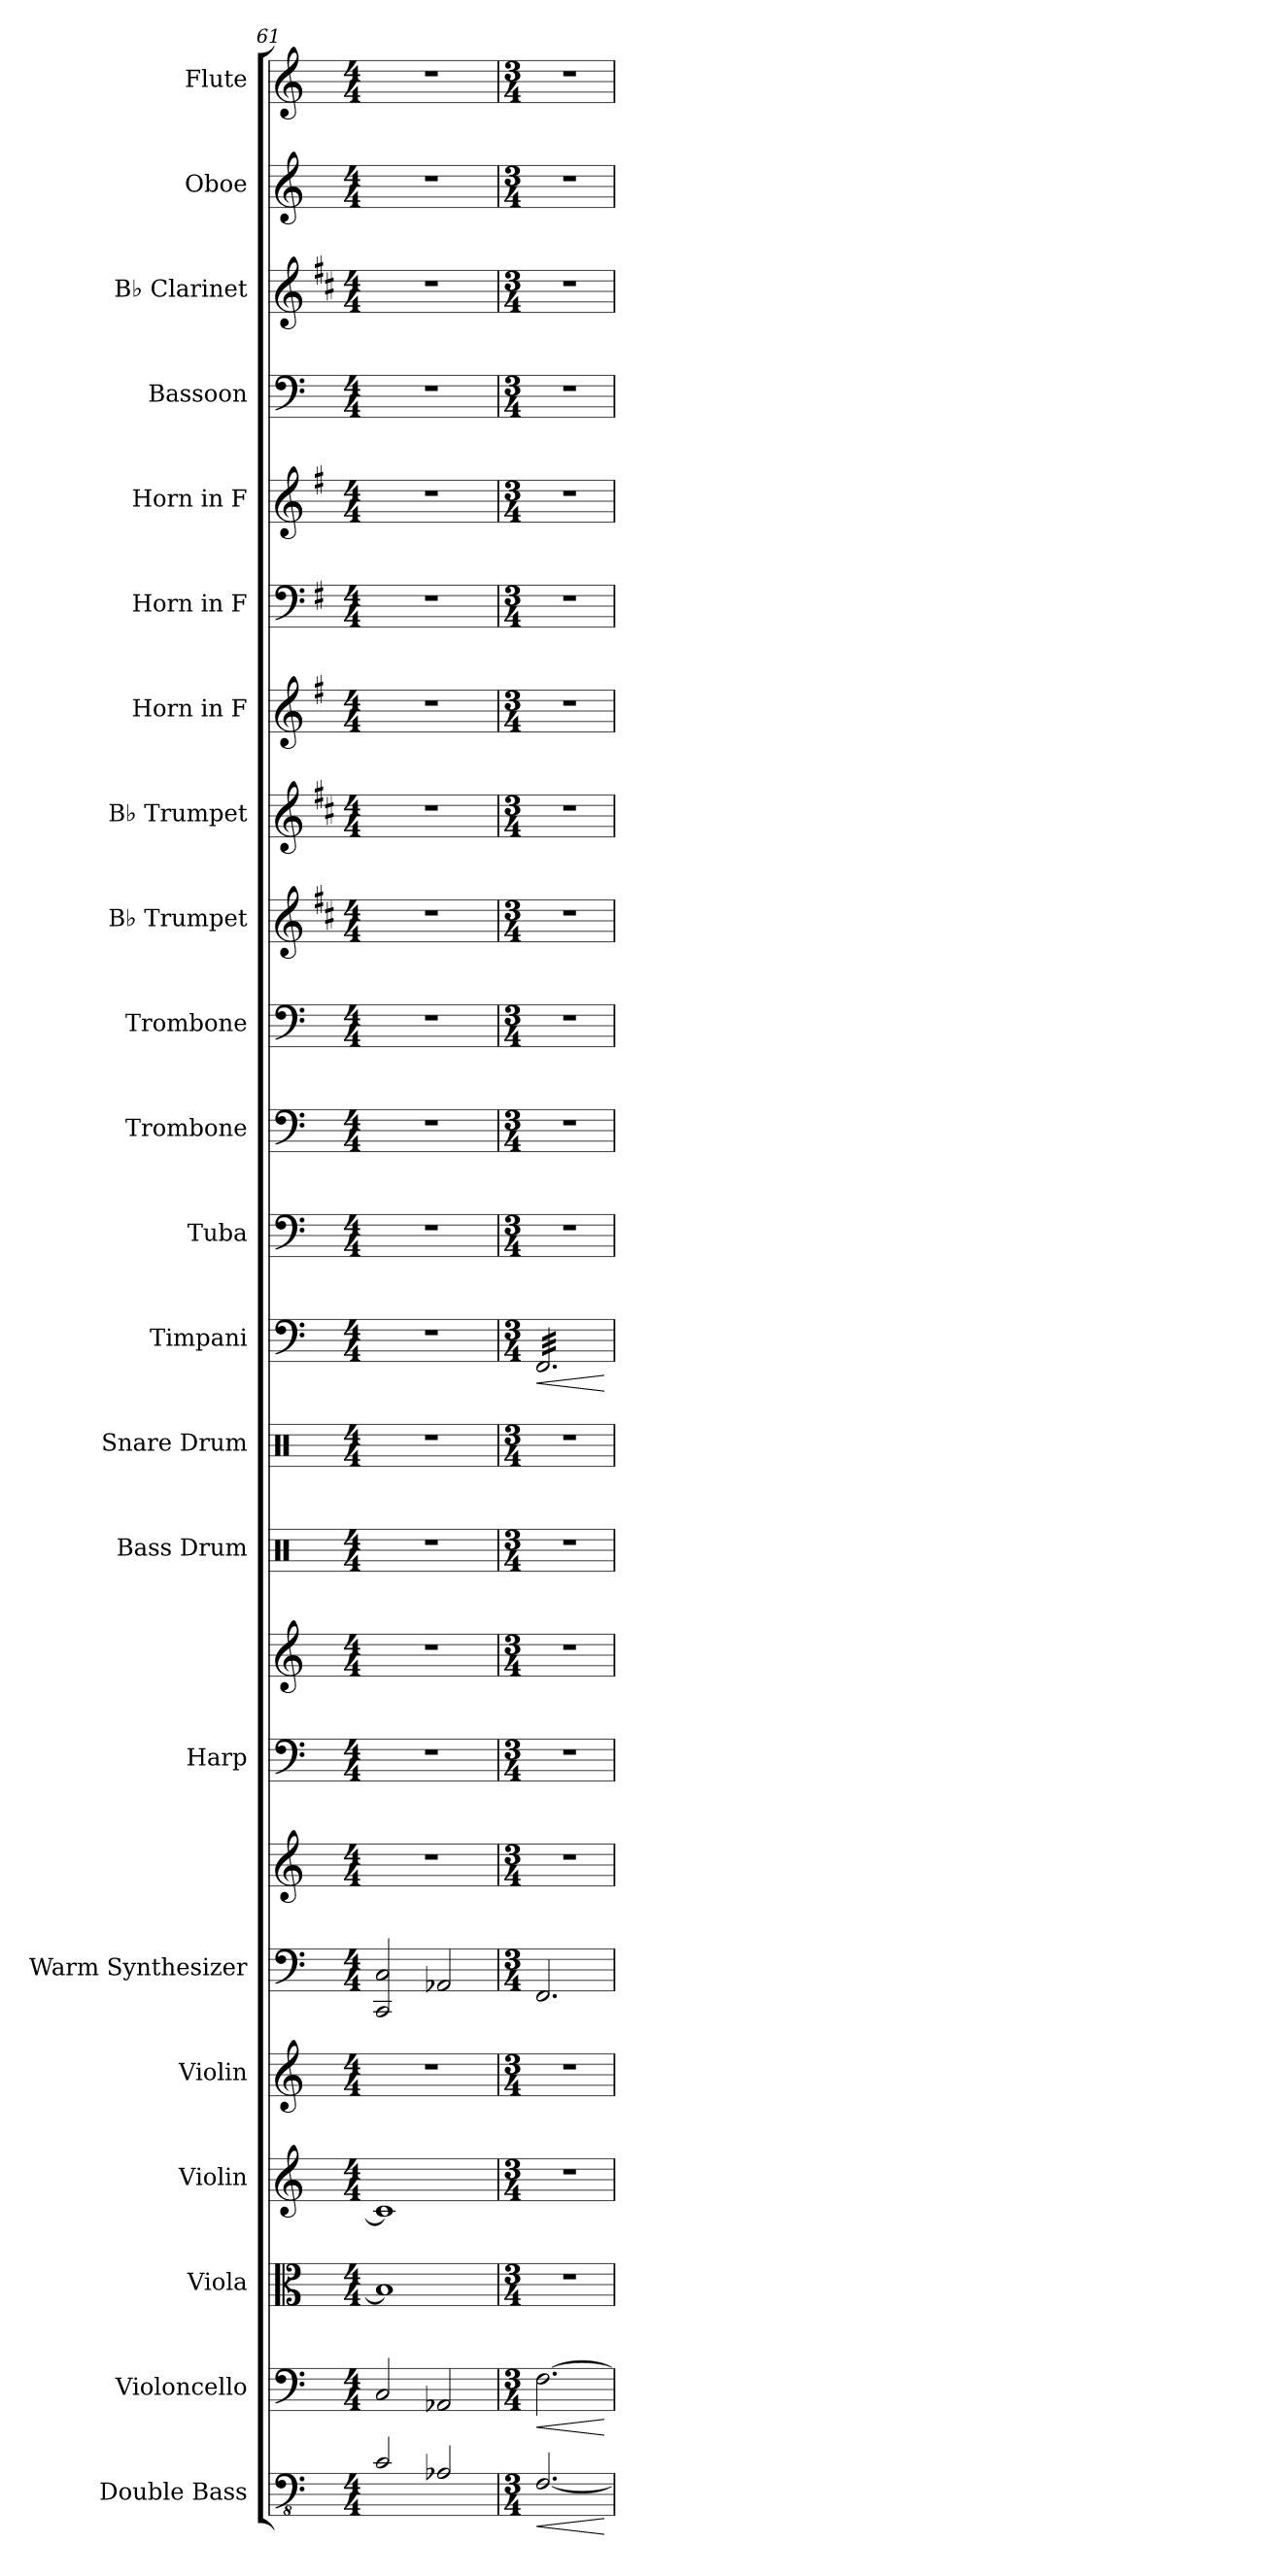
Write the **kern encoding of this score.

**kern	**dynam	**kern	**dynam	**kern	**kern	**kern	**kern	**kern	**kern	**kern	**kern	**kern	**kern	**dynam	**kern	**kern	**kern	**kern	**kern	**kern	**kern	**kern	**kern	**kern	**kern	**kern
*part22	*part22	*part21	*part21	*part20	*part19	*part18	*part17	*part17	*part16	*part16	*part15	*part14	*part13	*part13	*part12	*part11	*part10	*part9	*part8	*part7	*part6	*part5	*part4	*part3	*part2	*part1
*staff24	*staff24	*staff23	*staff23	*staff22	*staff21	*staff20	*staff19	*staff18	*staff17	*staff16	*staff15	*staff14	*staff13	*staff13	*staff12	*staff11	*staff10	*staff9	*staff8	*staff7	*staff6	*staff5	*staff4	*staff3	*staff2	*staff1
*I"Double Bass	*	*I"Violoncello	*	*I"Viola	*I"Violin	*I"Violin	*I"Warm Synthesizer	*	*I"Harp	*	*I"Bass Drum	*I"Snare Drum	*I"Timpani	*	*I"Tuba	*I"Trombone	*I"Trombone	*I"B♭ Trumpet	*I"B♭ Trumpet	*I"Horn in F	*I"Horn in F	*I"Horn in F	*I"Bassoon	*I"B♭ Clarinet	*I"Oboe	*I"Flute
*I'Db.	*	*I'Vc.	*	*I'Vla.	*I'Vln.	*I'Vln.	*I'Synth.	*	*I'Hrp.	*	*I'B. Dr.	*I'Sn. Dr.	*I'Timp.	*	*I'Tba.	*I'Tbn.	*I'Tbn.	*I'B♭ Tpt.	*I'B♭ Tpt.	*	*	*	*I'Bsn.	*I'B♭ Cl.	*I'Ob.	*I'Fl.
*clefFv4	*	*clefF4	*	*clefC3	*clefG2	*clefG2	*clefF4	*clefG2	*clefF4	*clefG2	*clefX	*clefX	*clefF4	*	*clefF4	*clefF4	*clefF4	*clefG2	*clefG2	*clefG2	*clefF4	*clefG2	*clefF4	*clefG2	*clefG2	*clefG2
*ITrd7c12	*	*	*	*	*	*	*	*	*	*	*	*	*	*	*	*	*	*ITrd1c2	*ITrd1c2	*ITrd4c7	*ITrd4c7	*ITrd4c7	*	*ITrd1c2	*	*
*k[]	*	*k[]	*	*k[]	*k[]	*k[]	*k[]	*k[]	*k[]	*k[]	*k[]	*k[]	*k[]	*	*k[]	*k[]	*k[]	*k[]	*k[]	*k[]	*k[]	*k[]	*k[]	*k[]	*k[]	*k[]
*M4/4	*	*M4/4	*	*M4/4	*M4/4	*M4/4	*M4/4	*M4/4	*M4/4	*M4/4	*M4/4	*M4/4	*M4/4	*	*M4/4	*M4/4	*M4/4	*M4/4	*M4/4	*M4/4	*M4/4	*M4/4	*M4/4	*M4/4	*M4/4	*M4/4
=61	=61	=61	=61	=61	=61	=61	=61	=61	=61	=61	=61	=61	=61	=61	=61	=61	=61	=61	=61	=61	=61	=61	=61	=61	=61	=61
2CC/	.	2C/	.	1B]	1c]	1r	2CC/ 2C/	1r	1r	1r	1r	1r	1r	.	1r	1r	1r	1r	1r	1r	1r	1r	1r	1r	1r	1r
2AAA-X/	.	2AA-X/	.	.	.	.	2AA-X/	.	.	.	.	.	.	.	.	.	.	.	.	.	.	.	.	.	.	.
=62	=62	=62	=62	=62	=62	=62	=62	=62	=62	=62	=62	=62	=62	=62	=62	=62	=62	=62	=62	=62	=62	=62	=62	=62	=62	=62
*M3/4	*	*M3/4	*	*M3/4	*M3/4	*M3/4	*M3/4	*M3/4	*M3/4	*M3/4	*M3/4	*M3/4	*M3/4	*	*M3/4	*M3/4	*M3/4	*M3/4	*M3/4	*M3/4	*M3/4	*M3/4	*M3/4	*M3/4	*M3/4	*M3/4
!	!LO:HP:b	!	!LO:HP:b	!	!	!	!	!	!	!	!	!	!	!LO:HP:b	!	!	!	!	!	!	!	!	!	!	!	!
*	*	*	*	*	*	*	*	*	*	*	*	*	*tremolo	*	*	*	*	*	*	*	*	*	*	*	*	*
[2.FFF/	<	[2.F\	<	2.r	2.r	2.r	2.FF/	2.r	2.r	2.r	2.r	2.r	32FF/LLL	<	2.r	2.r	2.r	2.r	2.r	2.r	2.r	2.r	2.r	2.r	2.r	2.r
.	.	.	.	.	.	.	.	.	.	.	.	.	32FF/	.	.	.	.	.	.	.	.	.	.	.	.	.
.	.	.	.	.	.	.	.	.	.	.	.	.	32FF/	.	.	.	.	.	.	.	.	.	.	.	.	.
.	.	.	.	.	.	.	.	.	.	.	.	.	32FF/	.	.	.	.	.	.	.	.	.	.	.	.	.
.	.	.	.	.	.	.	.	.	.	.	.	.	32FF/	.	.	.	.	.	.	.	.	.	.	.	.	.
.	.	.	.	.	.	.	.	.	.	.	.	.	32FF/	.	.	.	.	.	.	.	.	.	.	.	.	.
.	.	.	.	.	.	.	.	.	.	.	.	.	32FF/	.	.	.	.	.	.	.	.	.	.	.	.	.
.	.	.	.	.	.	.	.	.	.	.	.	.	32FF/	.	.	.	.	.	.	.	.	.	.	.	.	.
.	.	.	.	.	.	.	.	.	.	.	.	.	32FF/	.	.	.	.	.	.	.	.	.	.	.	.	.
.	.	.	.	.	.	.	.	.	.	.	.	.	32FF/	.	.	.	.	.	.	.	.	.	.	.	.	.
.	.	.	.	.	.	.	.	.	.	.	.	.	32FF/	.	.	.	.	.	.	.	.	.	.	.	.	.
.	.	.	.	.	.	.	.	.	.	.	.	.	32FF/	.	.	.	.	.	.	.	.	.	.	.	.	.
.	.	.	.	.	.	.	.	.	.	.	.	.	32FF/	.	.	.	.	.	.	.	.	.	.	.	.	.
.	.	.	.	.	.	.	.	.	.	.	.	.	32FF/	.	.	.	.	.	.	.	.	.	.	.	.	.
.	.	.	.	.	.	.	.	.	.	.	.	.	32FF/	.	.	.	.	.	.	.	.	.	.	.	.	.
.	.	.	.	.	.	.	.	.	.	.	.	.	32FF/	.	.	.	.	.	.	.	.	.	.	.	.	.
.	.	.	.	.	.	.	.	.	.	.	.	.	32FF/	.	.	.	.	.	.	.	.	.	.	.	.	.
.	.	.	.	.	.	.	.	.	.	.	.	.	32FF/	.	.	.	.	.	.	.	.	.	.	.	.	.
.	.	.	.	.	.	.	.	.	.	.	.	.	32FF/	.	.	.	.	.	.	.	.	.	.	.	.	.
.	.	.	.	.	.	.	.	.	.	.	.	.	32FF/	.	.	.	.	.	.	.	.	.	.	.	.	.
.	.	.	.	.	.	.	.	.	.	.	.	.	32FF/	.	.	.	.	.	.	.	.	.	.	.	.	.
.	.	.	.	.	.	.	.	.	.	.	.	.	32FF/	.	.	.	.	.	.	.	.	.	.	.	.	.
.	.	.	.	.	.	.	.	.	.	.	.	.	32FF/	.	.	.	.	.	.	.	.	.	.	.	.	.
.	.	.	.	.	.	.	.	.	.	.	.	.	32FF/JJJ	.	.	.	.	.	.	.	.	.	.	.	.	.
*	*	*	*	*	*	*	*	*	*	*	*	*	*Xtremolo	*	*	*	*	*	*	*	*	*	*	*	*	*
.	[	.	[	.	.	.	.	.	.	.	.	.	.	[	.	.	.	.	.	.	.	.	.	.	.	.
=	=	=	=	=	=	=	=	=	=	=	=	=	=	=	=	=	=	=	=	=	=	=	=	=	=	=
*-	*-	*-	*-	*-	*-	*-	*-	*-	*-	*-	*-	*-	*-	*-	*-	*-	*-	*-	*-	*-	*-	*-	*-	*-	*-	*-
